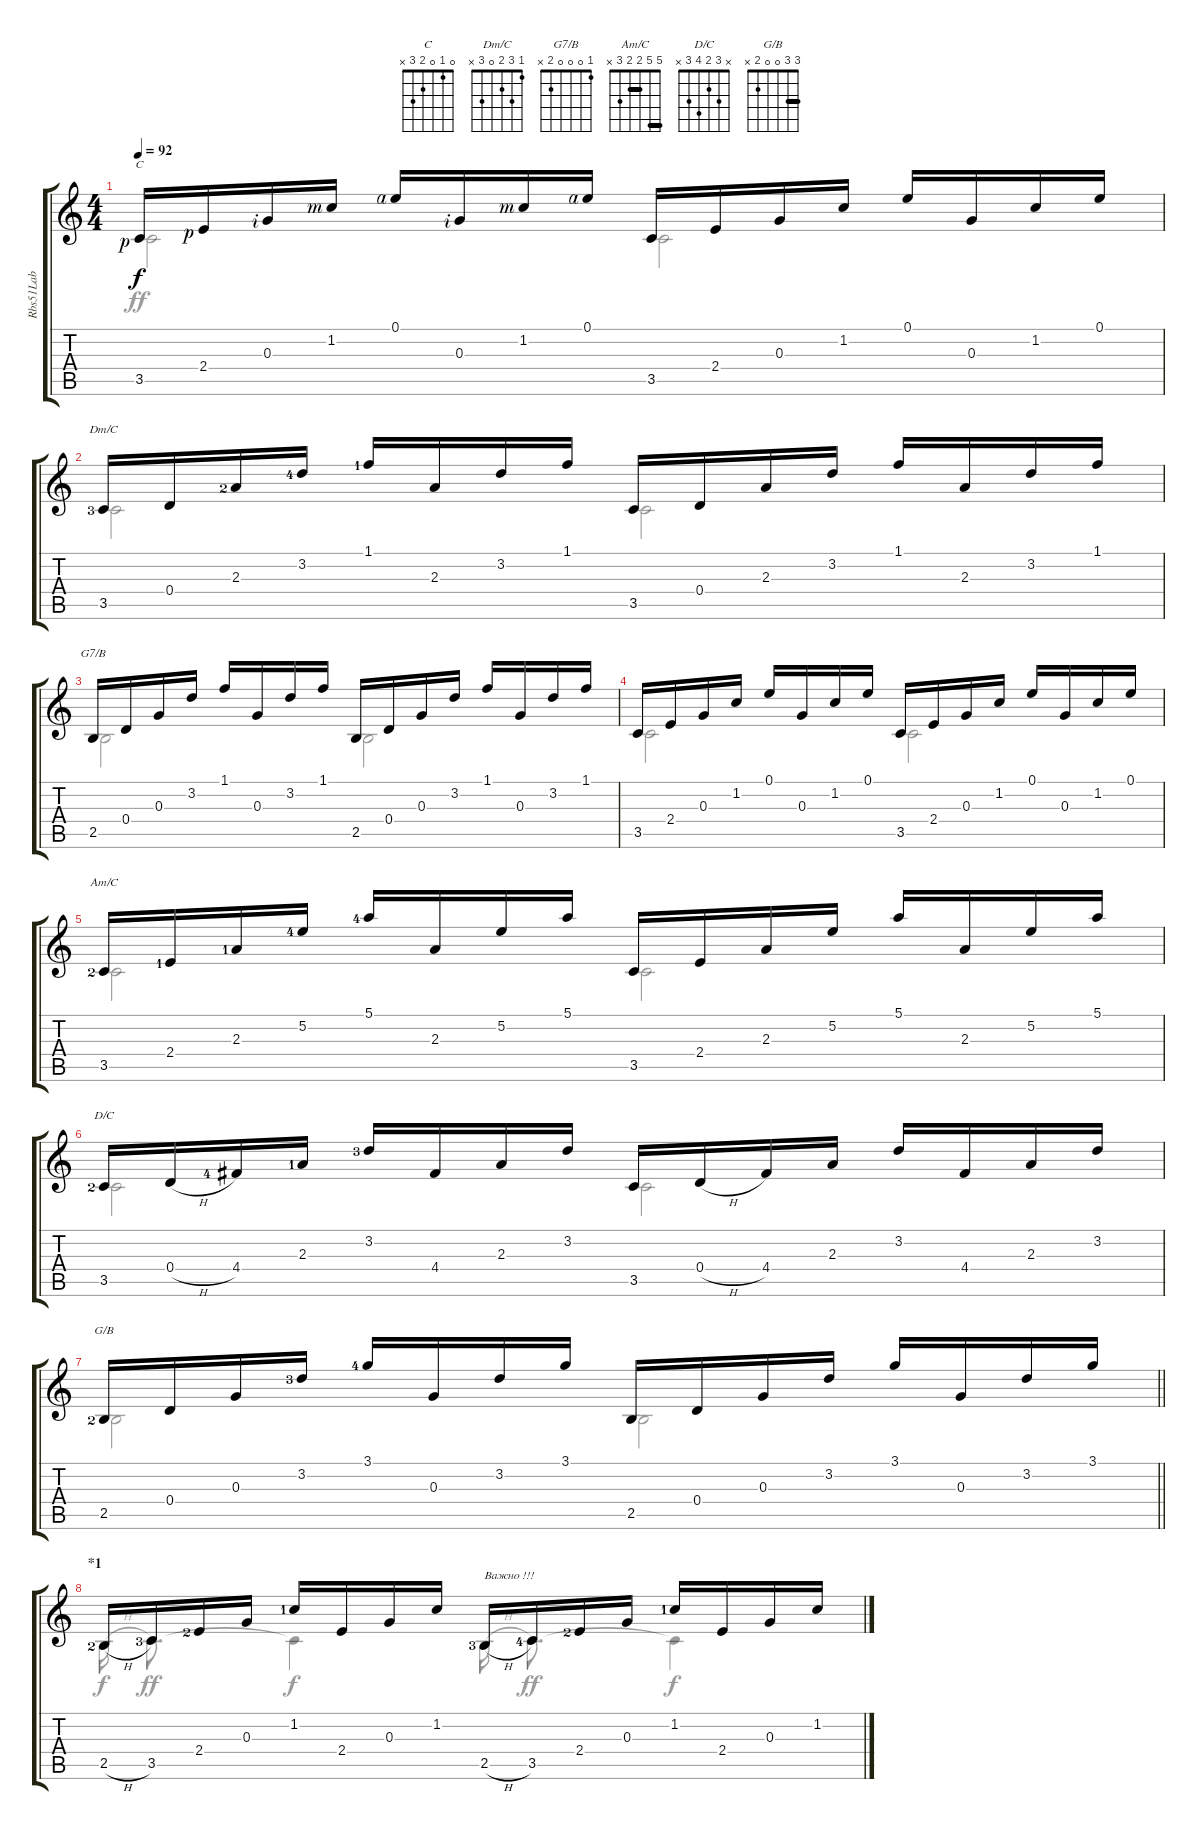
\track ("Rbs51Lab" "Rbs51Lab") {instrument acousticguitarnylon}
\staff {score tabs}
\tuning (E4 B3 G3 D3 A2 D2) {hide}
\chord ("C" 0 1 0 2 3 x)
\chord ("Dm/C" 1 3 2 0 3 x)
\chord ("G7/B" 1 0 0 0 2 x)
\chord ("Am/C" 5 5 2 2 3 x) {barre (2 5)}
\chord ("D/C" x 3 2 4 3 x)
\chord ("G/B" 3 3 0 0 2 x) {barre 3}
\voice
\ts (4 4)
\tempo 92
\clef g2
\ks c
3.5{rf 1}.16{ch "C" dy f instrument acousticguitarnylon} 2.4{rf 1}.16 0.3{rf 2}.16 1.2{rf 3}.16 0.1{rf 4}.16 0.3{rf 2}.16 1.2{rf 3}.16 0.1{rf 4}.16 3.5.16 2.4.16 0.3.16 1.2.16 0.1.16 0.3.16 1.2.16 0.1.16 |
3.5{lf 4}.16{ch "Dm/C"} 0.4.16 2.3{lf 3}.16 3.2{lf 5}.16 1.1{lf 2}.16 2.3.16 3.2.16 1.1.16 3.5.16 0.4.16 2.3.16 3.2.16 1.1.16 2.3.16 3.2.16 1.1.16 |
2.5.16{ch "G7/B"} 0.4.16 0.3.16 3.2.16 1.1.16 0.3.16 3.2.16 1.1.16 2.5.16 0.4.16 0.3.16 3.2.16 1.1.16 0.3.16 3.2.16 1.1.16 |
3.5.16 2.4.16 0.3.16 1.2.16 0.1.16 0.3.16 1.2.16 0.1.16 3.5.16 2.4.16 0.3.16 1.2.16 0.1.16 0.3.16 1.2.16 0.1.16 |
3.5{lf 3}.16{ch "Am/C"} 2.4{lf 2}.16 2.3{lf 2}.16 5.2{lf 5}.16 5.1{lf 5}.16 2.3.16 5.2.16 5.1.16 3.5.16 2.4.16 2.3.16 5.2.16 5.1.16 2.3.16 5.2.16 5.1.16 |
3.5{lf 3}.16{ch "D/C"} 0.4{h}.16 4.4{lf 5}.16 2.3{lf 2}.16 3.2{lf 4}.16 4.4.16 2.3.16 3.2.16 3.5.16 0.4{h}.16 4.4.16 2.3.16 3.2.16 4.4.16 2.3.16 3.2.16 |
\barLineRight lightlight
2.5{lf 3}.16{ch "G/B"} 0.4.16 0.3.16 3.2{lf 4}.16 3.1{lf 5}.16 0.3.16 3.2.16 3.1.16 2.5.16 0.4.16 0.3.16 3.2.16 3.1.16 0.3.16 3.2.16 3.1.16 |
\section ("" "*1")
2.5{h lf 3}.16 3.5{lf 4}.16 2.4{lf 3}.16 0.3.16 1.2{lf 2}.16 2.4.16 0.3.16 1.2.16 2.5{h lf 4}.16{txt "Важно !!!"} 3.5{lf 5}.16 2.4{lf 3}.16 0.3.16 1.2{lf 2}.16 2.4.16 0.3.16 1.2.16
\voice
\clef g2
\ottava regular
\simile none
\ks c
3.5.2{dy ff} 3.5.2 |
3.5.2 3.5.2 |
2.5.2 2.5.2 |
3.5.2 3.5.2 |
3.5.2 3.5.2 |
3.5.2 3.5.2 |
\barLineRight lightlight
2.5.2 2.5.2 |
2.5{h}.16{dy f beam split} 3.5.8{d dy ff} 3.5{t}.4{dy f} 2.5{h}.16{beam split} 3.5.8{d dy ff} 3.5{t}.4{dy f}
